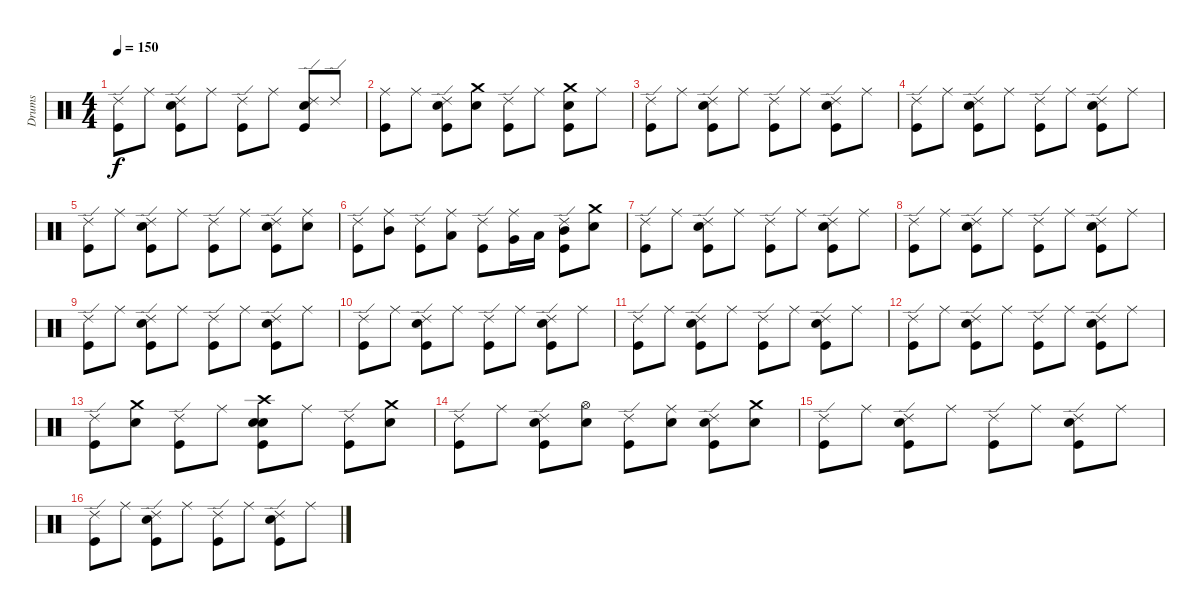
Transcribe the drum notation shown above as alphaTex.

\track ("Drums" "Drums") {instrument percussion}
\staff {score}
\articulation defaults
\ts (4 4)
\tempo 150
\clef neutral
\ks c
("Kick (hit)" "Ride (edge) 2").8{dy f} "Ride (middle)".8 ("Kick (hit)" "Electric Snare (hit)" "Ride (edge) 2").8 "Ride (middle)".8 ("Kick (hit)" "Ride (edge) 2").8 "Ride (middle)".8 ("Kick (hit)" "Electric Snare (hit)" "Ride (edge) 2").8 "Ride (edge) 2".8 |
("Kick (hit)" "Ride (middle)").8 "Ride (middle)".8 ("Kick (hit)" "Electric Snare (hit)" "Ride (edge) 2").8 ("Electric Snare (hit)" "Crash medium (hit)").8 ("Kick (hit)" "Ride (edge) 2").8 "Ride (middle)".8 ("Kick (hit)" "Electric Snare (hit)" "Crash medium (hit)").8 "Ride (middle)".8 |
("Kick (hit)" "Ride (edge) 2").8 "Ride (middle)".8 ("Kick (hit)" "Electric Snare (hit)" "Ride (edge) 2").8 "Ride (middle)".8 ("Kick (hit)" "Ride (edge) 2").8 "Ride (middle)".8 ("Kick (hit)" "Electric Snare (hit)" "Ride (edge) 2").8 "Ride (middle)".8 |
("Kick (hit)" "Ride (edge) 2").8 "Ride (middle)".8 ("Kick (hit)" "Electric Snare (hit)" "Ride (edge) 2").8 "Ride (middle)".8 ("Kick (hit)" "Ride (edge) 2").8 "Ride (middle)".8 ("Kick (hit)" "Electric Snare (hit)" "Ride (edge) 2").8 "Ride (middle)".8 |
("Kick (hit)" "Ride (edge) 2").8 "Ride (middle)".8 ("Kick (hit)" "Electric Snare (hit)" "Ride (edge) 2").8 "Ride (middle)".8 ("Kick (hit)" "Ride (edge) 2").8 "Ride (middle)".8 ("Kick (hit)" "Electric Snare (hit)" "Ride (edge) 2").8 ("Electric Snare (hit)" "Ride (middle)").8 |
("Kick (hit)" "Ride (edge) 2").8 ("Mid Tom (hit)" "Ride (middle)").8 ("Kick (hit)" "Ride (edge) 2").8 ("Low Tom (hit)" "Ride (middle)").8 ("Kick (hit)" "Ride (edge) 2").8 ("Very Low Tom (hit)" "Ride (middle)").16 "Low Tom (hit)".16 ("Kick (hit)" "Mid Tom (hit)" "Ride (edge) 2").8 ("Electric Snare (hit)" "Crash medium (hit)").8 |
("Kick (hit)" "Ride (edge) 2").8 "Ride (middle)".8 ("Kick (hit)" "Electric Snare (hit)" "Ride (edge) 2").8 "Ride (middle)".8 ("Kick (hit)" "Ride (edge) 2").8 "Ride (middle)".8 ("Kick (hit)" "Electric Snare (hit)" "Ride (edge) 2").8 "Ride (middle)".8 |
("Kick (hit)" "Ride (edge) 2").8 "Ride (middle)".8 ("Kick (hit)" "Electric Snare (hit)" "Ride (edge) 2").8 "Ride (middle)".8 ("Kick (hit)" "Ride (edge) 2").8 "Ride (middle)".8 ("Kick (hit)" "Electric Snare (hit)" "Ride (edge) 2").8 "Ride (middle)".8 |
("Kick (hit)" "Ride (edge) 2").8 "Ride (middle)".8 ("Kick (hit)" "Electric Snare (hit)" "Ride (edge) 2").8 "Ride (middle)".8 ("Kick (hit)" "Ride (edge) 2").8 "Ride (middle)".8 ("Kick (hit)" "Electric Snare (hit)" "Ride (edge) 2").8 "Ride (middle)".8 |
("Kick (hit)" "Ride (edge) 2").8 "Ride (middle)".8 ("Kick (hit)" "Electric Snare (hit)" "Ride (edge) 2").8 "Ride (middle)".8 ("Kick (hit)" "Ride (edge) 2").8 "Ride (middle)".8 ("Kick (hit)" "Electric Snare (hit)" "Ride (edge) 2").8 "Ride (middle)".8 |
("Kick (hit)" "Ride (edge) 2").8 "Ride (middle)".8 ("Kick (hit)" "Electric Snare (hit)" "Ride (edge) 2").8 "Ride (middle)".8 ("Kick (hit)" "Ride (edge) 2").8 "Ride (middle)".8 ("Kick (hit)" "Electric Snare (hit)" "Ride (edge) 2").8 "Ride (middle)".8 |
("Kick (hit)" "Ride (edge) 2").8 "Ride (middle)".8 ("Kick (hit)" "Electric Snare (hit)" "Ride (edge) 2").8 "Ride (middle)".8 ("Kick (hit)" "Ride (edge) 2").8 "Ride (middle)".8 ("Kick (hit)" "Electric Snare (hit)" "Ride (edge) 2").8 "Ride (middle)".8 |
("Kick (hit)" "Ride (edge) 2").8 ("Electric Snare (hit)" "Crash medium (hit)").8 ("Kick (hit)" "Ride (edge) 2").8 "Ride (middle)".8 ("Kick (hit)" "Electric Snare (hit)" "Electric Snare (hit)" "Crash high (hit)").8 "Ride (middle)".8 ("Kick (hit)" "Ride (edge) 2").8 ("Electric Snare (hit)" "Crash medium (hit)").8 |
("Kick (hit)" "Ride (edge) 2").8 "Ride (middle)".8 ("Kick (hit)" "Electric Snare (hit)" "Ride (edge) 2").8 ("Electric Snare (hit)" "Hi-Hat (open)").8 ("Kick (hit)" "Ride (edge) 2").8 ("Electric Snare (hit)" "Ride (middle)").8 ("Kick (hit)" "Electric Snare (hit)" "Ride (edge) 2").8 ("Electric Snare (hit)" "Crash medium (hit)").8 |
("Kick (hit)" "Ride (edge) 2").8 "Ride (middle)".8 ("Kick (hit)" "Electric Snare (hit)" "Ride (edge) 2").8 "Ride (middle)".8 ("Kick (hit)" "Ride (edge) 2").8 "Ride (middle)".8 ("Kick (hit)" "Electric Snare (hit)" "Ride (edge) 2").8 "Ride (middle)".8 |
("Kick (hit)" "Ride (edge) 2").8 "Ride (middle)".8 ("Kick (hit)" "Electric Snare (hit)" "Ride (edge) 2").8 "Ride (middle)".8 ("Kick (hit)" "Ride (edge) 2").8 "Ride (middle)".8 ("Kick (hit)" "Electric Snare (hit)" "Ride (edge) 2").8 "Ride (middle)".8
